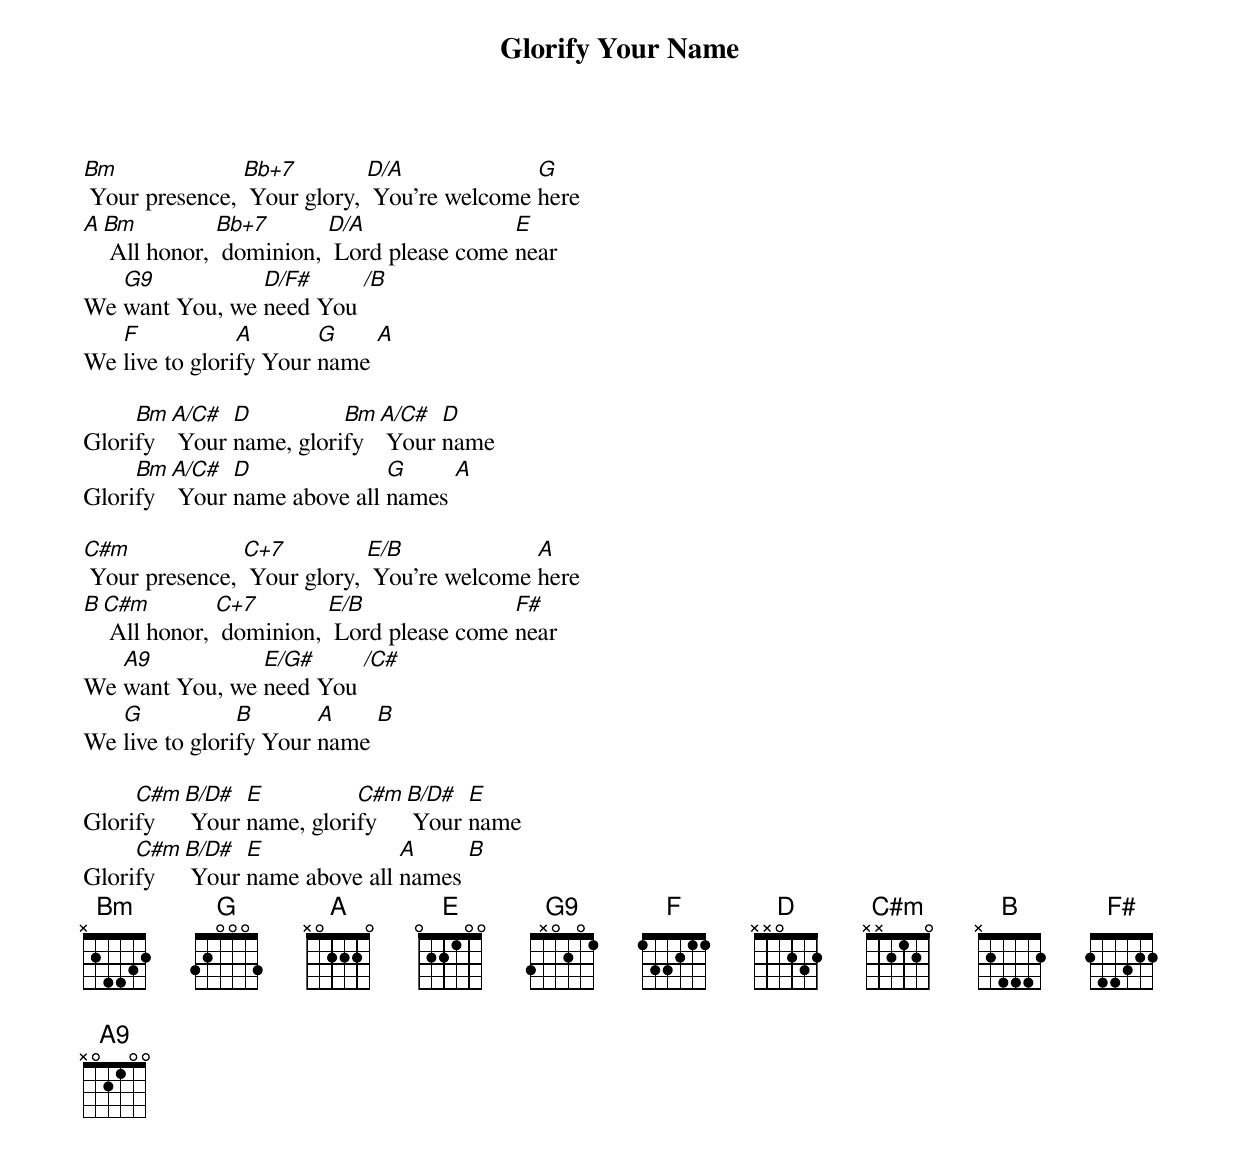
{title: Glorify Your Name}
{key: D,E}
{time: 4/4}
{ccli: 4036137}
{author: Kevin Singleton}
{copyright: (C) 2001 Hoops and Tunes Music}

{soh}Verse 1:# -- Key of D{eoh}
[Bm] Your presence, [Bb+7] Your glory, [D/A] You're welcome [G]here
[A][Bm] All honor, [Bb+7] dominion, [D/A] Lord please come [E]near
We [G9]want You, we [D/F#]need You [/B]
We [F]live to glori[A]fy Your [G]name [A]

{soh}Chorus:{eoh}
Glori[Bm]fy [A/C#] Your [D]name, glori[Bm]fy [A/C#] Your [D]name
Glori[Bm]fy [A/C#] Your [D]name above all [G]names [A]

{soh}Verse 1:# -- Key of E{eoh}
[C#m] Your presence, [C+7] Your glory, [E/B] You're welcome [A]here
[B][C#m] All honor, [C+7] dominion, [E/B] Lord please come [F#]near
We [A9]want You, we [E/G#]need You [/C#]
We [G]live to glori[B]fy Your [A]name [B]

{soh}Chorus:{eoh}
Glori[C#m]fy [B/D#] Your [E]name, glori[C#m]fy [B/D#] Your [E]name
Glori[C#m]fy [B/D#] Your [E]name above all [A]names [B]
